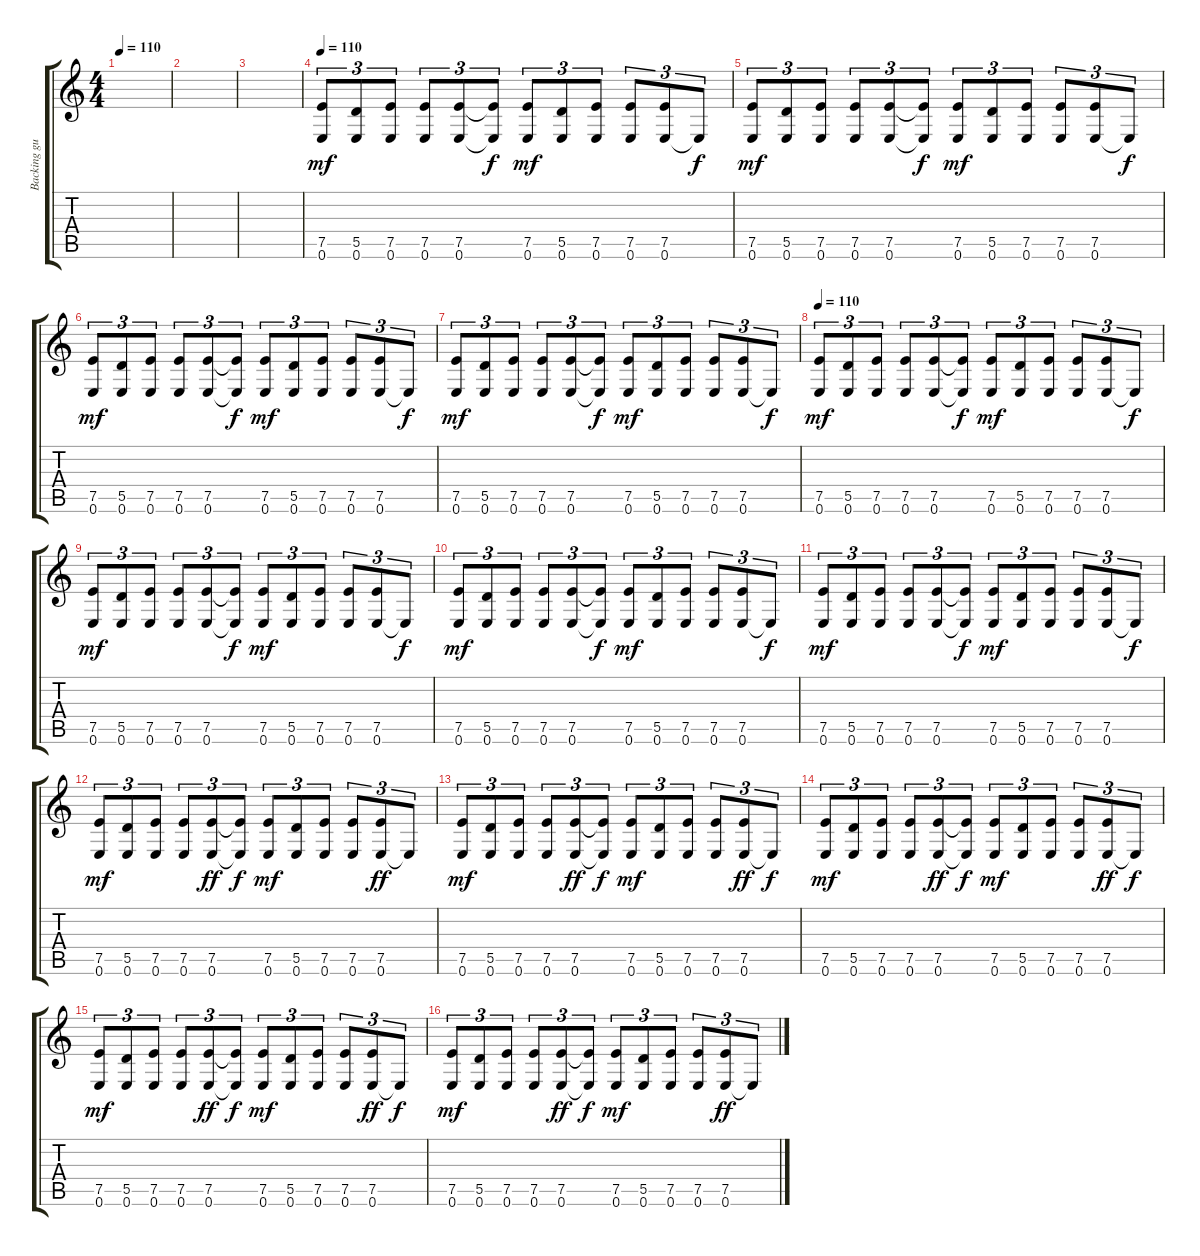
\track ("Backing guitar 1" "Backing gu") {instrument electricguitarclean}
\staff {score tabs}
\tuning (E4 B3 G3 D3 A2 E2) {hide}
\ts (4 4)
\tempo 110
\clef g2
\ks c
|
|
|
\tempo 110
(7.5 0.6).8{tu (3 2) dy mf volume 10} (5.5 0.6).8{tu (3 2)} (7.5 0.6).8{tu (3 2)} (7.5 0.6).8{tu (3 2)} (7.5 0.6).8{tu (3 2)} (7.5{t} 0.6{t}).8{tu (3 2) dy f} (7.5 0.6).8{tu (3 2) dy mf} (5.5 0.6).8{tu (3 2)} (7.5 0.6).8{tu (3 2)} (7.5 0.6).8{tu (3 2)} (7.5 0.6).8{tu (3 2)} 0.6{t}.8{tu (3 2) dy f} |
(7.5 0.6).8{tu (3 2) dy mf} (5.5 0.6).8{tu (3 2)} (7.5 0.6).8{tu (3 2)} (7.5 0.6).8{tu (3 2)} (7.5 0.6).8{tu (3 2)} (7.5{t} 0.6{t}).8{tu (3 2) dy f} (7.5 0.6).8{tu (3 2) dy mf} (5.5 0.6).8{tu (3 2)} (7.5 0.6).8{tu (3 2)} (7.5 0.6).8{tu (3 2)} (7.5 0.6).8{tu (3 2)} 0.6{t}.8{tu (3 2) dy f} |
(7.5 0.6).8{tu (3 2) dy mf} (5.5 0.6).8{tu (3 2)} (7.5 0.6).8{tu (3 2)} (7.5 0.6).8{tu (3 2)} (7.5 0.6).8{tu (3 2)} (7.5{t} 0.6{t}).8{tu (3 2) dy f} (7.5 0.6).8{tu (3 2) dy mf} (5.5 0.6).8{tu (3 2)} (7.5 0.6).8{tu (3 2)} (7.5 0.6).8{tu (3 2)} (7.5 0.6).8{tu (3 2)} 0.6{t}.8{tu (3 2) dy f} |
(7.5 0.6).8{tu (3 2) dy mf} (5.5 0.6).8{tu (3 2)} (7.5 0.6).8{tu (3 2)} (7.5 0.6).8{tu (3 2)} (7.5 0.6).8{tu (3 2)} (7.5{t} 0.6{t}).8{tu (3 2) dy f} (7.5 0.6).8{tu (3 2) dy mf} (5.5 0.6).8{tu (3 2)} (7.5 0.6).8{tu (3 2)} (7.5 0.6).8{tu (3 2)} (7.5 0.6).8{tu (3 2)} 0.6{t}.8{tu (3 2) dy f} |
\tempo 110
(7.5 0.6).8{tu (3 2) dy mf} (5.5 0.6).8{tu (3 2)} (7.5 0.6).8{tu (3 2)} (7.5 0.6).8{tu (3 2)} (7.5 0.6).8{tu (3 2)} (7.5{t} 0.6{t}).8{tu (3 2) dy f} (7.5 0.6).8{tu (3 2) dy mf} (5.5 0.6).8{tu (3 2)} (7.5 0.6).8{tu (3 2)} (7.5 0.6).8{tu (3 2)} (7.5 0.6).8{tu (3 2)} 0.6{t}.8{tu (3 2) dy f} |
(7.5 0.6).8{tu (3 2) dy mf} (5.5 0.6).8{tu (3 2)} (7.5 0.6).8{tu (3 2)} (7.5 0.6).8{tu (3 2)} (7.5 0.6).8{tu (3 2)} (7.5{t} 0.6{t}).8{tu (3 2) dy f} (7.5 0.6).8{tu (3 2) dy mf} (5.5 0.6).8{tu (3 2)} (7.5 0.6).8{tu (3 2)} (7.5 0.6).8{tu (3 2)} (7.5 0.6).8{tu (3 2)} 0.6{t}.8{tu (3 2) dy f} |
(7.5 0.6).8{tu (3 2) dy mf volume 13} (5.5 0.6).8{tu (3 2)} (7.5 0.6).8{tu (3 2)} (7.5 0.6).8{tu (3 2)} (7.5 0.6).8{tu (3 2)} (7.5{t} 0.6{t}).8{tu (3 2) dy f} (7.5 0.6).8{tu (3 2) dy mf} (5.5 0.6).8{tu (3 2)} (7.5 0.6).8{tu (3 2)} (7.5 0.6).8{tu (3 2)} (7.5 0.6).8{tu (3 2)} 0.6{t}.8{tu (3 2) dy f} |
(7.5 0.6).8{tu (3 2) dy mf} (5.5 0.6).8{tu (3 2)} (7.5 0.6).8{tu (3 2)} (7.5 0.6).8{tu (3 2)} (7.5 0.6).8{tu (3 2)} (7.5{t} 0.6{t}).8{tu (3 2) dy f} (7.5 0.6).8{tu (3 2) dy mf} (5.5 0.6).8{tu (3 2)} (7.5 0.6).8{tu (3 2)} (7.5 0.6).8{tu (3 2)} (7.5 0.6).8{tu (3 2)} 0.6{t}.8{tu (3 2) dy f} |
(7.5 0.6).8{tu (3 2) dy mf} (5.5 0.6).8{tu (3 2)} (7.5 0.6).8{tu (3 2)} (7.5 0.6).8{tu (3 2)} (7.5 0.6).8{tu (3 2) dy ff} (7.5{t} 0.6{t}).8{tu (3 2) dy f} (7.5 0.6).8{tu (3 2) dy mf} (5.5 0.6).8{tu (3 2)} (7.5 0.6).8{tu (3 2)} (7.5 0.6).8{tu (3 2)} (7.5 0.6).8{tu (3 2) dy ff} 0.6{t}.8{tu (3 2)} |
(7.5 0.6).8{tu (3 2) dy mf} (5.5 0.6).8{tu (3 2)} (7.5 0.6).8{tu (3 2)} (7.5 0.6).8{tu (3 2)} (7.5 0.6).8{tu (3 2) dy ff} (7.5{t} 0.6{t}).8{tu (3 2) dy f} (7.5 0.6).8{tu (3 2) dy mf} (5.5 0.6).8{tu (3 2)} (7.5 0.6).8{tu (3 2)} (7.5 0.6).8{tu (3 2)} (7.5 0.6).8{tu (3 2) dy ff} 0.6{t}.8{tu (3 2) dy f} |
(7.5 0.6).8{tu (3 2) dy mf} (5.5 0.6).8{tu (3 2)} (7.5 0.6).8{tu (3 2)} (7.5 0.6).8{tu (3 2)} (7.5 0.6).8{tu (3 2) dy ff} (7.5{t} 0.6{t}).8{tu (3 2) dy f} (7.5 0.6).8{tu (3 2) dy mf} (5.5 0.6).8{tu (3 2)} (7.5 0.6).8{tu (3 2)} (7.5 0.6).8{tu (3 2)} (7.5 0.6).8{tu (3 2) dy ff} 0.6{t}.8{tu (3 2) dy f} |
(7.5 0.6).8{tu (3 2) dy mf} (5.5 0.6).8{tu (3 2)} (7.5 0.6).8{tu (3 2)} (7.5 0.6).8{tu (3 2)} (7.5 0.6).8{tu (3 2) dy ff} (7.5{t} 0.6{t}).8{tu (3 2) dy f} (7.5 0.6).8{tu (3 2) dy mf} (5.5 0.6).8{tu (3 2)} (7.5 0.6).8{tu (3 2)} (7.5 0.6).8{tu (3 2)} (7.5 0.6).8{tu (3 2) dy ff} 0.6{t}.8{tu (3 2) dy f} |
(7.5 0.6).8{tu (3 2) dy mf} (5.5 0.6).8{tu (3 2)} (7.5 0.6).8{tu (3 2)} (7.5 0.6).8{tu (3 2)} (7.5 0.6).8{tu (3 2) dy ff} (7.5{t} 0.6{t}).8{tu (3 2) dy f} (7.5 0.6).8{tu (3 2) dy mf} (5.5 0.6).8{tu (3 2)} (7.5 0.6).8{tu (3 2)} (7.5 0.6).8{tu (3 2)} (7.5 0.6).8{tu (3 2) dy ff} 0.6{t}.8{tu (3 2)}
